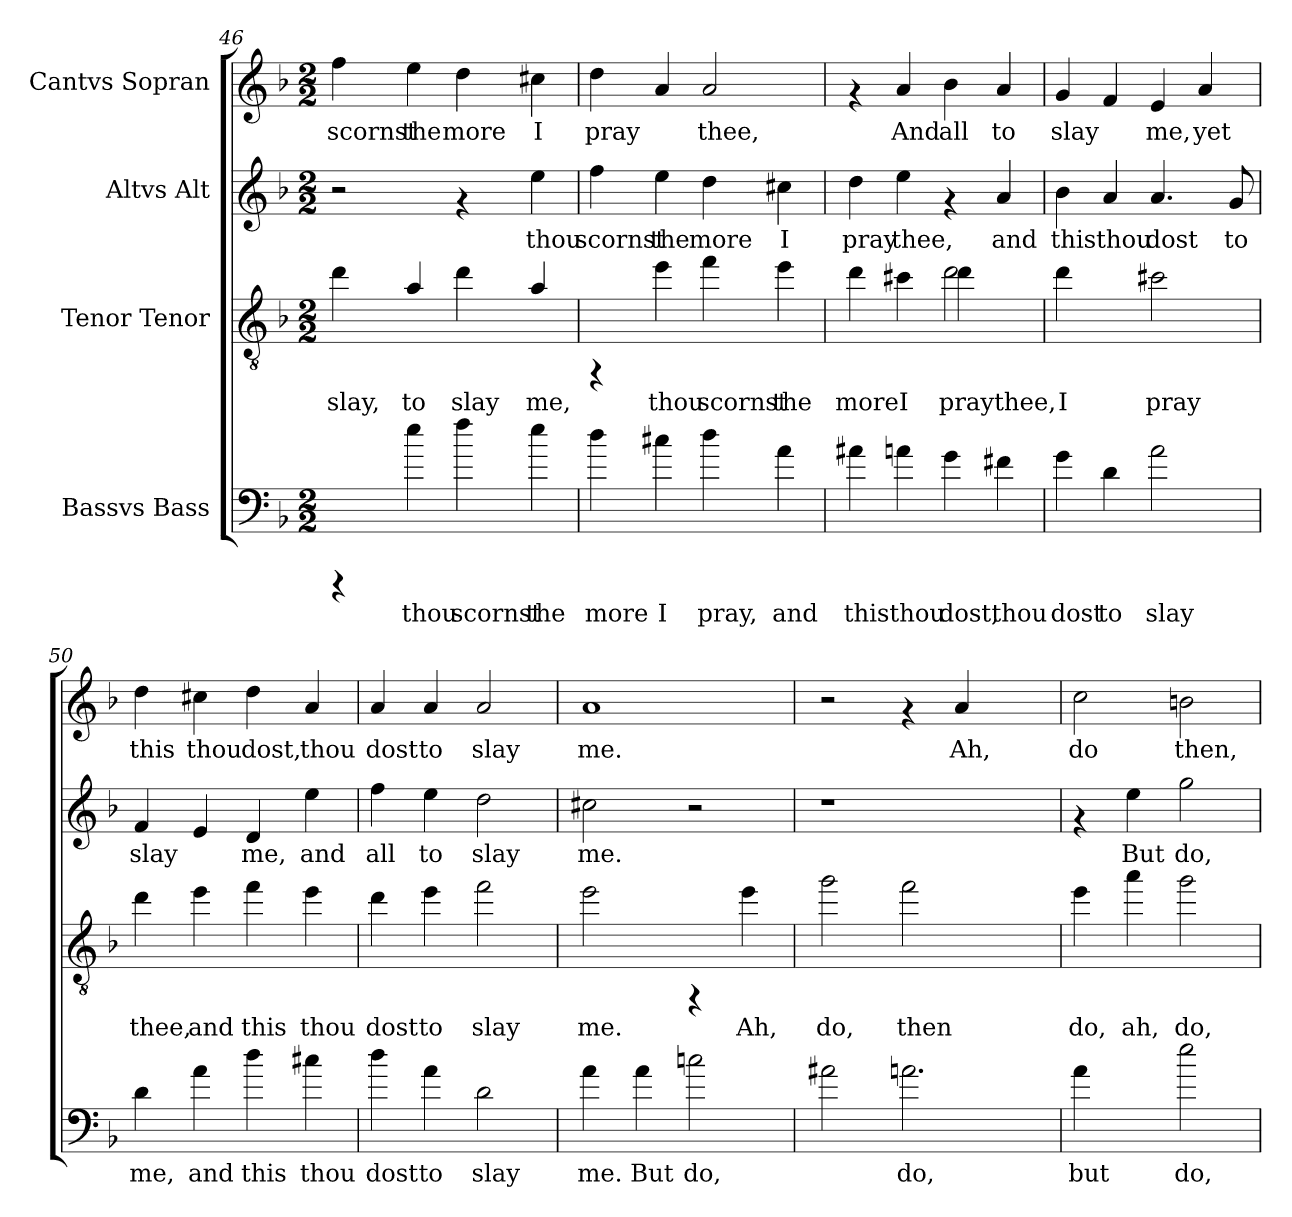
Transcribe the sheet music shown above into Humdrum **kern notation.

**kern	**text	**kern	**text	**kern	**text	**kern	**text
*part4	*part4	*part3	*part3	*part2	*part2	*part1	*part1
*staff4	*staff4	*staff3	*staff3	*staff2	*staff2	*staff1	*staff1
*I"Bassvs  Bass	*	*I"Tenor  Tenor	*	*I"Altvs  Alt	*	*I"Cantvs  Sopran	*
!!LO:PB:g=z
*clefF4	*	*clefGv2	*	*clefG2	*	*clefG2	*
*ITrd1c2	*	*	*	*	*	*	*
*k[b-e-a-]	*	*k[b-]	*	*k[b-]	*	*k[b-]	*
*E-:	*	*F:	*	*F:	*	*F:	*
*M2/2	*	*M2/2	*	*M2/2	*	*M2/2	*
=46	=46	=46	=46	=46	=46	=46	=46
!	!	!	!LO:LY:b:cj	!	!	!	!LO:LY:b:cj
4rCCC	.	4dd\	slay,	2r	.	4ff\	scornst
!	!LO:LY:b:cj	!	!LO:LY:b:cj	!	!	!	!LO:LY:b:cj
4dd\	thou	4a/	to	.	.	4ee\	the
!	!LO:LY:b:cj	!	!LO:LY:b:cj	!	!	!	!LO:LY:b:cj
4ee-\	scornst	4dd\	slay	4rf	.	4dd\	more
!	!LO:LY:b:cj	!	!LO:LY:b:cj	!	!LO:LY:b:cj	!	!LO:LY:b:cj
4dd\	the	4a/	me,	4ee\	thou	4cc#X\	I
=47	=47	=47	=47	=47	=47	=47	=47
!	!LO:LY:b:cj	!	!	!	!LO:LY:b:cj	!	!LO:LY:b:cj
4cc\	more	4rFF	.	4ff\	scornst	4dd\	pray
!	!LO:LY:b:cj	!	!LO:LY:b:cj	!	!LO:LY:b:cj	!	!LO:LY:b:cj
4bn\	I	4ee\	thou	4ee\	the	4a/	.
!	!LO:LY:b:cj	!	!LO:LY:b:cj	!	!LO:LY:b:cj	!	!LO:LY:b:cj
4cc\	pray,	4ff\	scornst	4dd\	more	2a/	thee,
!	!LO:LY:b:cj	!	!LO:LY:b:cj	!	!LO:LY:b:cj	!	!
4g\	and	4ee\	the	4cc#X\	I	.	.
=48	=48	=48	=48	=48	=48	=48	=48
!	!LO:LY:b:cj	!	!LO:LY:b:cj	!	!LO:LY:b:cj	!	!
*	*	*^	*	*	*	*	*
4g#X\	this	4dd\	2ryy	more	4dd\	pray	4rf	.
!	!LO:LY:b:cj	!	!	!LO:LY:b:cj	!	!LO:LY:b:cj	!	!LO:LY:b:cj
4g\	thou	4cc#X\	.	I	4ee\	thee,	4a/	And
!	!LO:LY:b:cj	!	!	!LO:LY:b:cj	!	!	!	!LO:LY:b:cj
4f\	dost,	2dd\	4dd\	praythee,	4rf	.	4b-\	all
!	!LO:LY:b:cj	!	!	!	!	!LO:LY:b:cj	!	!LO:LY:b:cj
4en\	thou	.	4ryy	.	4a/	and	4a/	to
=49	=49	=49	=49	=49	=49	=49	=49	=49
!	!LO:LY:b:cj	!	!	!LO:LY:b:cj	!	!LO:LY:b:cj	!	!LO:LY:b:cj
*	*	*v	*v	*	*	*	*	*
4f\	dost	4dd\	I	4b-\	this	4g/	slay
!	!LO:LY:b:cj	!	!	!	!LO:LY:b:cj	!	!LO:LY:b:cj
4c\	to	4ryy	.	4a/	thou	4f/	.
!	!LO:LY:b:cj	!	!LO:LY:b:cj	!	!LO:LY:b:cj	!	!LO:LY:b:cj
2g\	slay	2cc#X\	pray	4.a/	dost	4e/	me,
!	!	!	!	!	!	!	!LO:LY:b:cj
.	.	.	.	.	.	4a/	yet
!	!	!	!	!	!LO:LY:b:cj	!	!
.	.	.	.	8g/	to	.	.
=50	=50	=50	=50	=50	=50	=50	=50
!	!LO:LY:b:cj	!	!LO:LY:b:cj	!	!LO:LY:b:cj	!	!LO:LY:b:cj
4c\	me,	4dd\	thee,	4f/	slay	4dd\	this
!	!LO:LY:b:cj	!	!LO:LY:b:cj	!	!LO:LY:b:cj	!	!LO:LY:b:cj
4g\	and	4ee\	and	4e/	.	4cc#X\	thou
!	!LO:LY:b:cj	!	!LO:LY:b:cj	!	!LO:LY:b:cj	!	!LO:LY:b:cj
4cc\	this	4ff\	this	4d/	me,	4dd\	dost,
!	!LO:LY:b:cj	!	!LO:LY:b:cj	!	!LO:LY:b:cj	!	!LO:LY:b:cj
4bn\	thou	4ee\	thou	4ee\	and	4a/	thou
!!LO:LB:g=z
=51	=51	=51	=51	=51	=51	=51	=51
!	!LO:LY:b:cj	!	!LO:LY:b:cj	!	!LO:LY:b:cj	!	!LO:LY:b:cj
4cc\	dost	4dd\	dost	4ff\	all	4a/	dost
!	!LO:LY:b:cj	!	!LO:LY:b:cj	!	!LO:LY:b:cj	!	!LO:LY:b:cj
4g\	to	4ee\	to	4ee\	to	4a/	to
!	!LO:LY:b:cj	!	!LO:LY:b:cj	!	!LO:LY:b:cj	!	!LO:LY:b:cj
2c\	slay	2ff\	slay	2dd\	slay	2a/	slay
=52	=52	=52	=52	=52	=52	=52	=52
!	!LO:LY:b:cj	!	!LO:LY:b:cj	!	!LO:LY:b:cj	!	!LO:LY:b:cj
4g\	me.	2ee\	me.	2cc#X\	me.	1a	me.
!	!LO:LY:b:cj	!	!	!	!	!	!
4g\	But	.	.	.	.	.	.
!	!LO:LY:b:cj	!	!	!	!	!	!
2b-X\	do,	4rFF	.	2r	.	.	.
!	!	!	!LO:LY:b:cj	!	!	!	!
.	.	4ee\	Ah,	.	.	.	.
=53	=53	=53	=53	=53	=53	=53	=53
!	!	!	!LO:LY:b:cj	!	!	!	!
2g#\	.	2gg\	do,	1r	.	2r	.
!	!LO:LY:b:cj	!	!LO:LY:b:cj	!	!	!	!
2.g\	do,	2ff\	then	.	.	4rf	.
!	!	!	!	!	!	!	!LO:LY:b:cj
.	.	.	.	.	.	4a/	Ah,
.	.	4ryy	.	4ryy	.	4ryy	.
=54	=54	=54	=54	=54	=54	=54	=54
!	!LO:LY:b:cj	!	!LO:LY:b:cj	!	!	!	!LO:LY:b:cj
4g\	but	4ee\	do,	4rf	.	2cc\	do
!	!	!	!LO:LY:b:cj	!	!LO:LY:b:cj	!	!
4ryy	.	4aa\	ah,	4ee\	But	.	.
!	!LO:LY:b:cj	!	!LO:LY:b:cj	!	!LO:LY:b:cj	!	!LO:LY:b:cj
2dd\	do,	2gg\	do,	2gg\	do,	2bn\	then,
=	=	=	=	=	=	=	=
*-	*-	*-	*-	*-	*-	*-	*-
